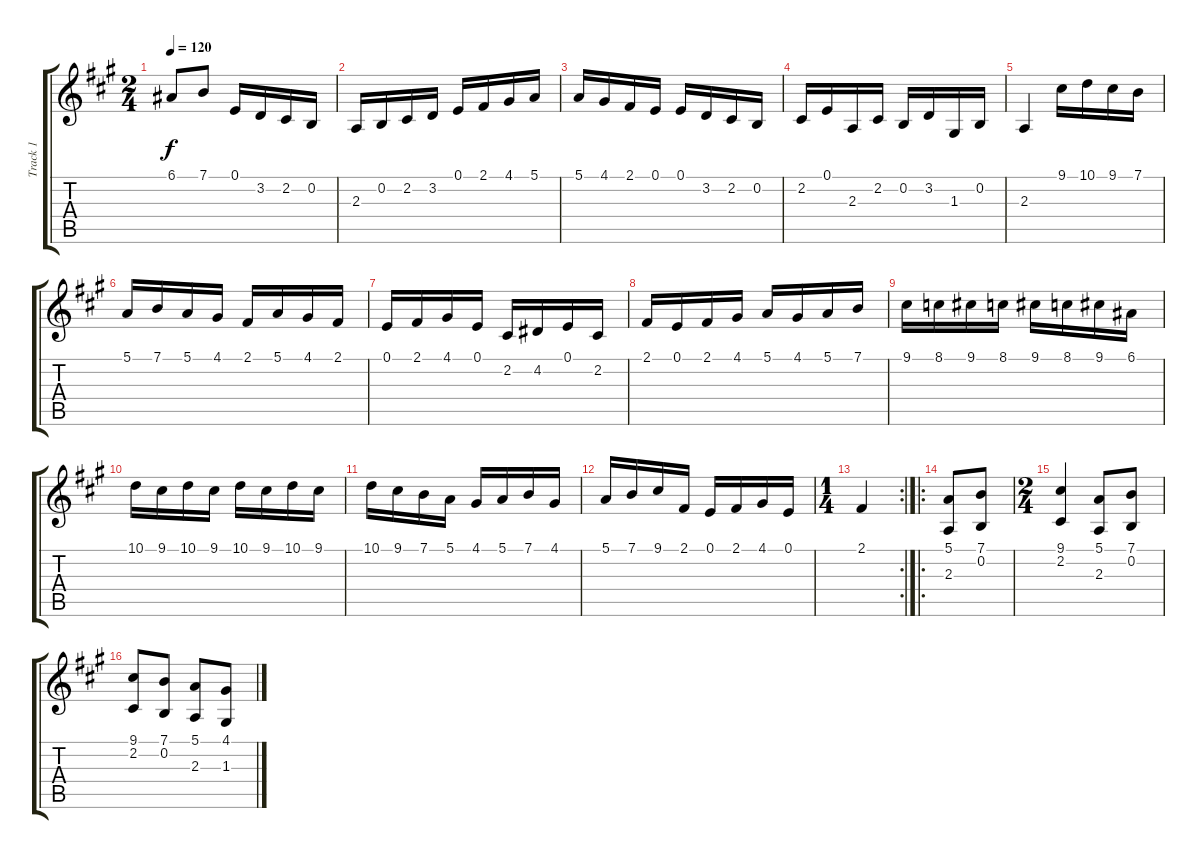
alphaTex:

\track ("Track 1" "Track 1") {solo instrument acousticgrandpiano}
\staff {score tabs}
\tuning (E4 B3 G3 D3 A2 E2) {hide}
\ts (2 4)
\tempo 120
\clef g2
\ks a
6.1.8{dy f} 7.1.8 0.1.16 3.2.16 2.2.16 0.2.16 |
2.3.16 0.2.16 2.2.16 3.2.16 0.1.16 2.1.16 4.1.16 5.1.16 |
5.1.16 4.1.16 2.1.16 0.1.16 0.1.16 3.2.16 2.2.16 0.2.16 |
2.2.16 0.1.16 2.3.16 2.2.16 0.2.16 3.2.16 1.3.16 0.2.16 |
2.3.4 9.1.16 10.1.16 9.1.16 7.1.16 |
5.1.16 7.1.16 5.1.16 4.1.16 2.1.16 5.1.16 4.1.16 2.1.16 |
0.1.16 2.1.16 4.1.16 0.1.16 2.2.16 4.2.16 0.1.16 2.2.16 |
2.1.16 0.1.16 2.1.16 4.1.16 5.1.16 4.1.16 5.1.16 7.1.16 |
9.1.16 8.1.16 9.1.16 8.1.16 9.1.16 8.1.16 9.1.16 6.1.16 |
10.1.16 9.1.16 10.1.16 9.1.16 10.1.16 9.1.16 10.1.16 9.1.16 |
10.1.16 9.1.16 7.1.16 5.1.16 4.1.16 5.1.16 7.1.16 4.1.16 |
5.1.16 7.1.16 9.1.16 2.1.16 0.1.16 2.1.16 4.1.16 0.1.16 |
\rc 2
\ts (1 4)
2.1.4 |
\ro
(5.1 2.3).8 (7.1 0.2).8 |
\ts (2 4)
(9.1 2.2).4 (5.1 2.3).8 (7.1 0.2).8 |
(9.1 2.2).8 (7.1 0.2).8 (5.1 2.3).8 (4.1 1.3).8
